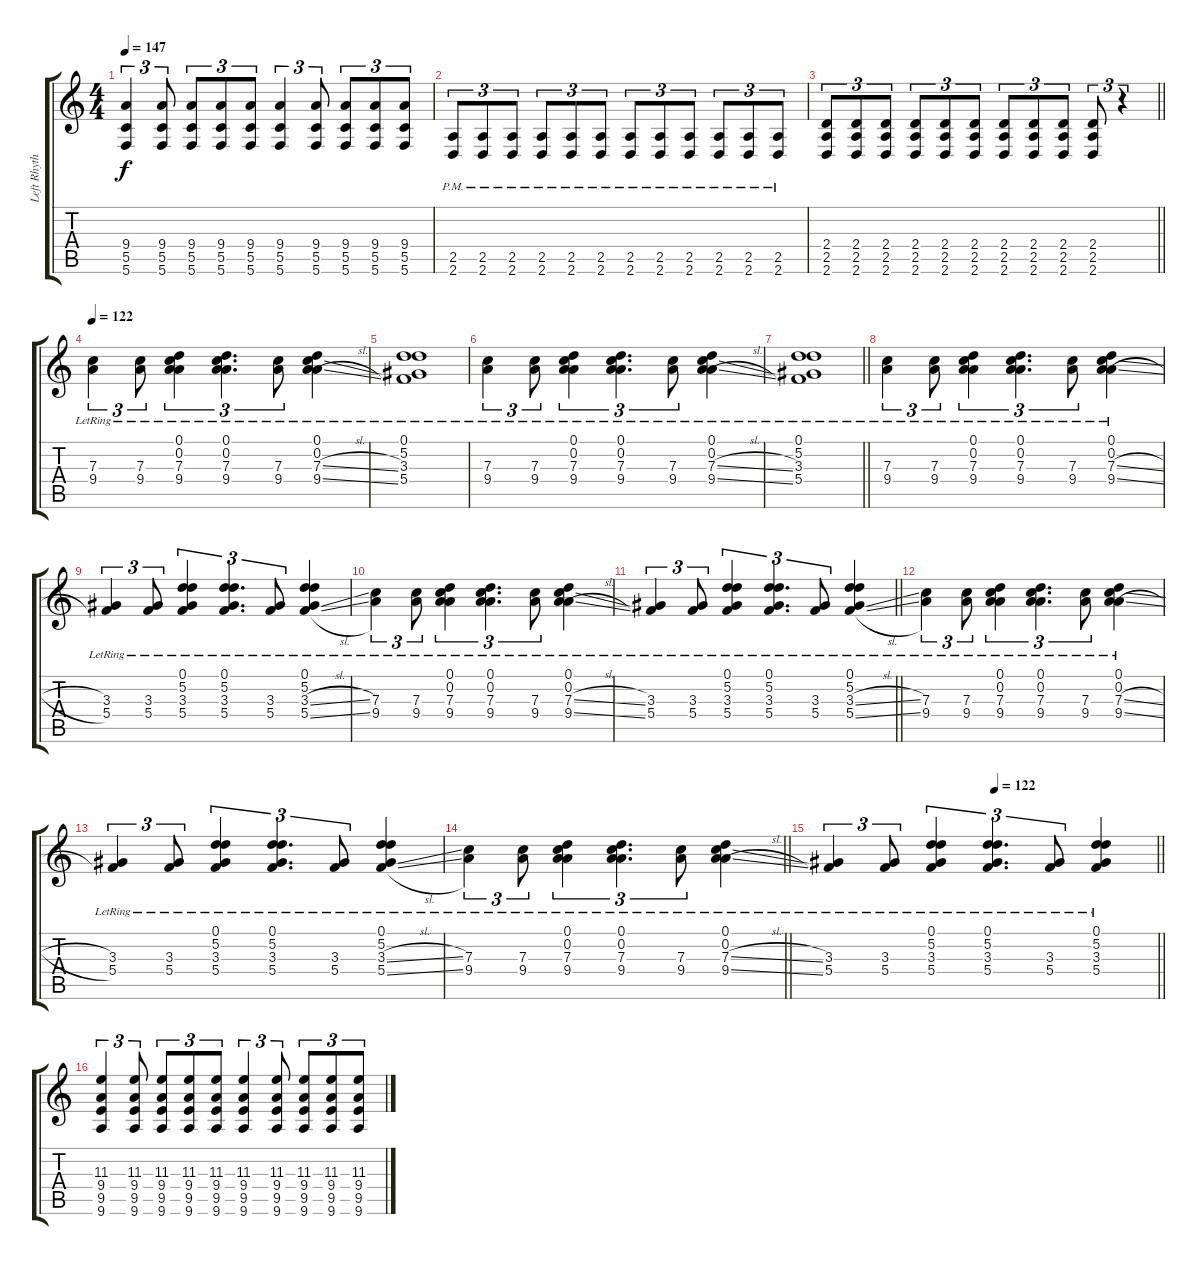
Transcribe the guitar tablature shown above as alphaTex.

\track ("Left Rhythm" "Left Rhyth") {instrument distortionguitar}
\staff {score tabs}
\tuning (D4 A3 F3 C3 G2 C2) {hide}
\ts (4 4)
\tempo 147
\clef g2
\ks c
(9.4 5.5 5.6).4{tu (3 2) dy f} (9.4 5.5 5.6).8{tu (3 2)} (9.4 5.5 5.6).8{tu (3 2)} (9.4 5.5 5.6).8{tu (3 2)} (9.4 5.5 5.6).8{tu (3 2)} (9.4 5.5 5.6).4{tu (3 2)} (9.4 5.5 5.6).8{tu (3 2)} (9.4 5.5 5.6).8{tu (3 2)} (9.4 5.5 5.6).8{tu (3 2)} (9.4 5.5 5.6).8{tu (3 2)} |
(2.5{pm} 2.6{pm}).8{tu (3 2)} (2.5{pm} 2.6{pm}).8{tu (3 2)} (2.5{pm} 2.6{pm}).8{tu (3 2)} (2.5{pm} 2.6{pm}).8{tu (3 2)} (2.5{pm} 2.6{pm}).8{tu (3 2)} (2.5{pm} 2.6{pm}).8{tu (3 2)} (2.5{pm} 2.6{pm}).8{tu (3 2)} (2.5{pm} 2.6{pm}).8{tu (3 2)} (2.5{pm} 2.6{pm}).8{tu (3 2)} (2.5{pm} 2.6{pm}).8{tu (3 2)} (2.5{pm} 2.6{pm}).8{tu (3 2)} (2.5{pm} 2.6{pm}).8{tu (3 2)} |
\barLineRight lightlight
(2.4 2.5 2.6).8{tu (3 2)} (2.4 2.5 2.6).8{tu (3 2)} (2.4 2.5 2.6).8{tu (3 2)} (2.4 2.5 2.6).8{tu (3 2)} (2.4 2.5 2.6).8{tu (3 2)} (2.4 2.5 2.6).8{tu (3 2)} (2.4 2.5 2.6).8{tu (3 2)} (2.4 2.5 2.6).8{tu (3 2)} (2.4 2.5 2.6).8{tu (3 2)} (2.4 2.5 2.6).8{tu (3 2)} r.4{tu (3 2)} |
\section ("" "")
\tempo 122
(7.3{lr} 9.4{lr}).4{tu (3 2) instrument acousticguitarsteel} (7.3{lr} 9.4{lr}).8{tu (3 2)} (0.1{lr} 0.2 7.3{lr} 9.4{lr}).4{tu (3 2)} (0.1{lr} 0.2 7.3{lr} 9.4{lr}).4{d tu (3 2)} (7.3{lr} 9.4{lr}).8{tu (3 2)} (0.1{lr} 0.2 7.3{sl lr} 9.4{sl lr}).4 |
(0.1{lr} 5.2{lr} 3.3{lr} 5.4{lr}).1 |
(7.3{lr} 9.4{lr}).4{tu (3 2)} (7.3{lr} 9.4{lr}).8{tu (3 2)} (0.1{lr} 0.2 7.3{lr} 9.4{lr}).4{tu (3 2)} (0.1{lr} 0.2 7.3{lr} 9.4{lr}).4{d tu (3 2)} (7.3{lr} 9.4{lr}).8{tu (3 2)} (0.1{lr} 0.2 7.3{sl lr} 9.4{sl lr}).4 |
\barLineRight lightlight
(0.1{lr} 5.2{lr} 3.3{lr} 5.4{lr}).1 |
\section ("" "")
(7.3{lr} 9.4{lr}).4{tu (3 2)} (7.3{lr} 9.4{lr}).8{tu (3 2)} (0.1{lr} 0.2 7.3{lr} 9.4{lr}).4{tu (3 2)} (0.1{lr} 0.2 7.3{lr} 9.4{lr}).4{d tu (3 2)} (7.3{lr} 9.4{lr}).8{tu (3 2)} (0.1{lr} 0.2 7.3{sl lr} 9.4{sl lr}).4 |
(3.3{lr} 5.4{lr}).4{tu (3 2)} (3.3{lr} 5.4{lr}).8{tu (3 2)} (0.1{lr} 5.2{lr} 3.3{lr} 5.4{lr}).4{tu (3 2)} (0.1{lr} 5.2{lr} 3.3{lr} 5.4{lr}).4{d tu (3 2)} (3.3{lr} 5.4{lr}).8{tu (3 2)} (0.1{lr} 5.2{lr} 3.3{sl lr} 5.4{sl lr}).4 |
(7.3{lr} 9.4{lr}).4{tu (3 2)} (7.3{lr} 9.4{lr}).8{tu (3 2)} (0.1{lr} 0.2 7.3{lr} 9.4{lr}).4{tu (3 2)} (0.1{lr} 0.2 7.3{lr} 9.4{lr}).4{d tu (3 2)} (7.3{lr} 9.4{lr}).8{tu (3 2)} (0.1{lr} 0.2 7.3{sl lr} 9.4{sl lr}).4 |
\barLineRight lightlight
(3.3{lr} 5.4{lr}).4{tu (3 2)} (3.3{lr} 5.4{lr}).8{tu (3 2)} (0.1{lr} 5.2{lr} 3.3{lr} 5.4{lr}).4{tu (3 2)} (0.1{lr} 5.2{lr} 3.3{lr} 5.4{lr}).4{d tu (3 2)} (3.3{lr} 5.4{lr}).8{tu (3 2)} (0.1{lr} 5.2{lr} 3.3{sl lr} 5.4{sl lr}).4 |
\section ("" "")
(7.3{lr} 9.4{lr}).4{tu (3 2)} (7.3{lr} 9.4{lr}).8{tu (3 2)} (0.1{lr} 0.2 7.3{lr} 9.4{lr}).4{tu (3 2)} (0.1{lr} 0.2 7.3{lr} 9.4{lr}).4{d tu (3 2)} (7.3{lr} 9.4{lr}).8{tu (3 2)} (0.1{lr} 0.2 7.3{sl lr} 9.4{sl lr}).4 |
(3.3{lr} 5.4{lr}).4{tu (3 2)} (3.3{lr} 5.4{lr}).8{tu (3 2)} (0.1{lr} 5.2{lr} 3.3{lr} 5.4{lr}).4{tu (3 2)} (0.1{lr} 5.2{lr} 3.3{lr} 5.4{lr}).4{d tu (3 2)} (3.3{lr} 5.4{lr}).8{tu (3 2)} (0.1{lr} 5.2{lr} 3.3{sl lr} 5.4{sl lr}).4 |
\barLineRight lightlight
(7.3{lr} 9.4{lr}).4{tu (3 2)} (7.3{lr} 9.4{lr}).8{tu (3 2)} (0.1{lr} 0.2 7.3{lr} 9.4{lr}).4{tu (3 2)} (0.1{lr} 0.2 7.3{lr} 9.4{lr}).4{d tu (3 2)} (7.3{lr} 9.4{lr}).8{tu (3 2)} (0.1{lr} 0.2 7.3{sl lr} 9.4{sl lr}).4 |
\section ("" "")
\tempo (122 0.5)
\barLineRight lightlight
(3.3{lr} 5.4{lr}).4{tu (3 2)} (3.3{lr} 5.4{lr}).8{tu (3 2)} (0.1{lr} 5.2{lr} 3.3{lr} 5.4{lr}).4{tu (3 2)} (0.1{lr} 5.2{lr} 3.3{lr} 5.4{lr}).4{d tu (3 2)} (3.3{lr} 5.4{lr}).8{tu (3 2)} (0.1{lr} 5.2{lr} 3.3{lr} 5.4{lr}).4 |
\section ("" "")
(11.3 9.4 9.5 9.6).4{tu (3 2) instrument distortionguitar} (11.3 9.4 9.5 9.6).8{tu (3 2)} (11.3 9.4 9.5 9.6).8{tu (3 2)} (11.3 9.4 9.5 9.6).8{tu (3 2)} (11.3 9.4 9.5 9.6).8{tu (3 2)} (11.3 9.4 9.5 9.6).4{tu (3 2)} (11.3 9.4 9.5 9.6).8{tu (3 2)} (11.3 9.4 9.5 9.6).8{tu (3 2)} (11.3 9.4 9.5 9.6).8{tu (3 2)} (11.3 9.4 9.5 9.6).8{tu (3 2)}
